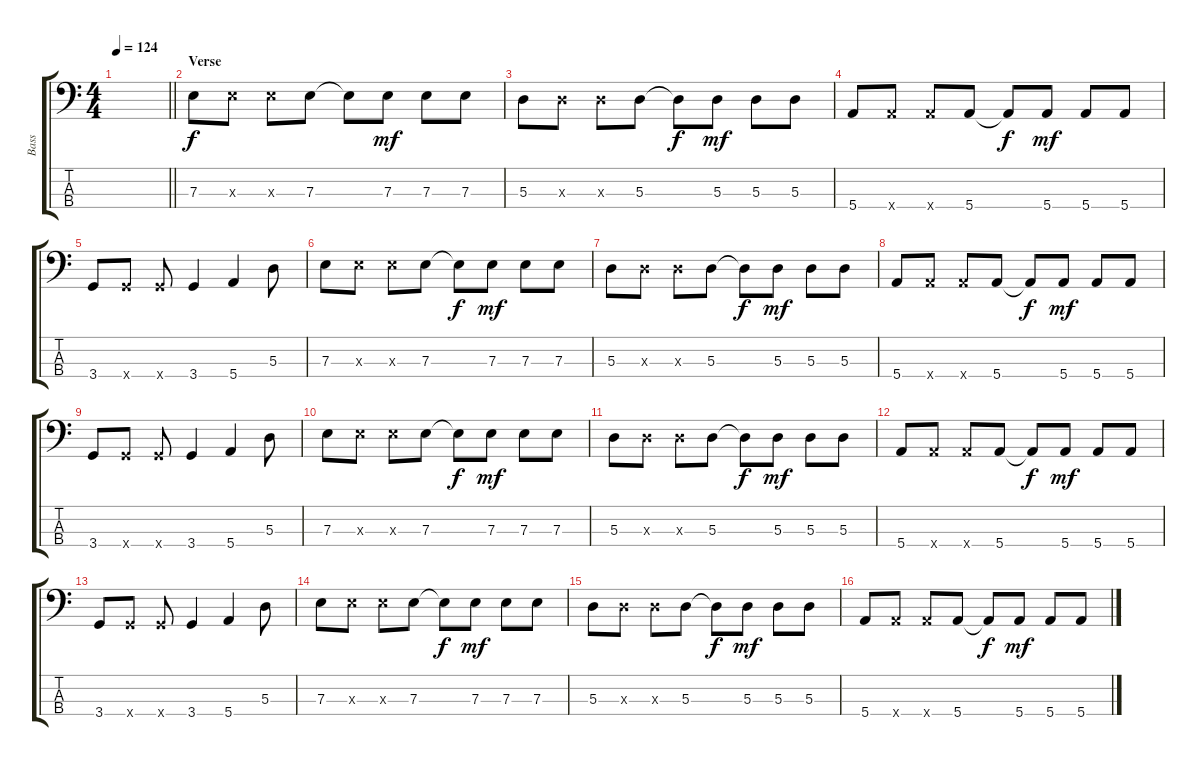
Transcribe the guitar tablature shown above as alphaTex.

\track ("Bass" "Bass") {instrument electricbassfinger}
\staff {score tabs}
\tuning (G2 D2 A1 E1) {hide}
\ts (4 4)
\tempo 124
\clef f4
\barLineRight lightlight
\ks c
|
\section ("" "Verse")
7.3.8 7.3{x}.8 7.3{x}.8 7.3.8 7.3{t}.8{dy f} 7.3.8{dy mf} 7.3.8 7.3.8 |
5.3.8 5.3{x}.8 5.3{x}.8 5.3.8 5.3{t}.8{dy f} 5.3.8{dy mf} 5.3.8 5.3.8 |
5.4.8 5.4{x}.8 5.4{x}.8 5.4.8 5.4{t}.8{dy f} 5.4.8{dy mf} 5.4.8 5.4.8 |
3.4.8 3.4{x}.8 3.4{x}.8 3.4.4 5.4.4 5.3.8 |
7.3.8 7.3{x}.8 7.3{x}.8 7.3.8 7.3{t}.8{dy f} 7.3.8{dy mf} 7.3.8 7.3.8 |
5.3.8 5.3{x}.8 5.3{x}.8 5.3.8 5.3{t}.8{dy f} 5.3.8{dy mf} 5.3.8 5.3.8 |
5.4.8 5.4{x}.8 5.4{x}.8 5.4.8 5.4{t}.8{dy f} 5.4.8{dy mf} 5.4.8 5.4.8 |
3.4.8 3.4{x}.8 3.4{x}.8 3.4.4 5.4.4 5.3.8 |
7.3.8 7.3{x}.8 7.3{x}.8 7.3.8 7.3{t}.8{dy f} 7.3.8{dy mf} 7.3.8 7.3.8 |
5.3.8 5.3{x}.8 5.3{x}.8 5.3.8 5.3{t}.8{dy f} 5.3.8{dy mf} 5.3.8 5.3.8 |
5.4.8 5.4{x}.8 5.4{x}.8 5.4.8 5.4{t}.8{dy f} 5.4.8{dy mf} 5.4.8 5.4.8 |
3.4.8 3.4{x}.8 3.4{x}.8 3.4.4 5.4.4 5.3.8 |
7.3.8 7.3{x}.8 7.3{x}.8 7.3.8 7.3{t}.8{dy f} 7.3.8{dy mf} 7.3.8 7.3.8 |
5.3.8 5.3{x}.8 5.3{x}.8 5.3.8 5.3{t}.8{dy f} 5.3.8{dy mf} 5.3.8 5.3.8 |
5.4.8 5.4{x}.8 5.4{x}.8 5.4.8 5.4{t}.8{dy f} 5.4.8{dy mf} 5.4.8 5.4.8
